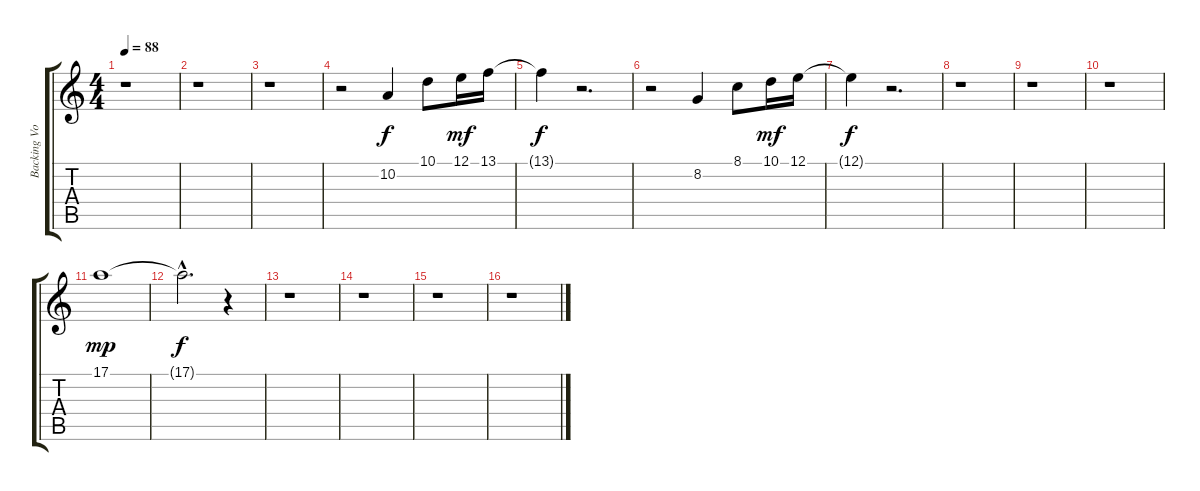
\track ("Backing Vocal" "Backing Vo") {instrument piccolo}
\staff {score tabs}
\tuning (E4 B3 G3 D3 A2 E2) {hide}
\ts (4 4)
\tempo 88
\clef g2
\ks c
r.1{dy f} |
r.1 |
r.1 |
r.2 10.2.4 10.1.8 12.1.16{dy mf} 13.1.16 |
13.1{t}.4{dy f} r.2{d} |
r.2 8.2.4 8.1.8 10.1.16{dy mf} 12.1.16 |
12.1{t}.4{dy f} r.2{d} |
r.1 |
r.1 |
r.1 |
17.1.1{dy mp} |
17.1{hac t}.2{d dy f} r.4 |
r.1 |
r.1 |
r.1 |
r.1
